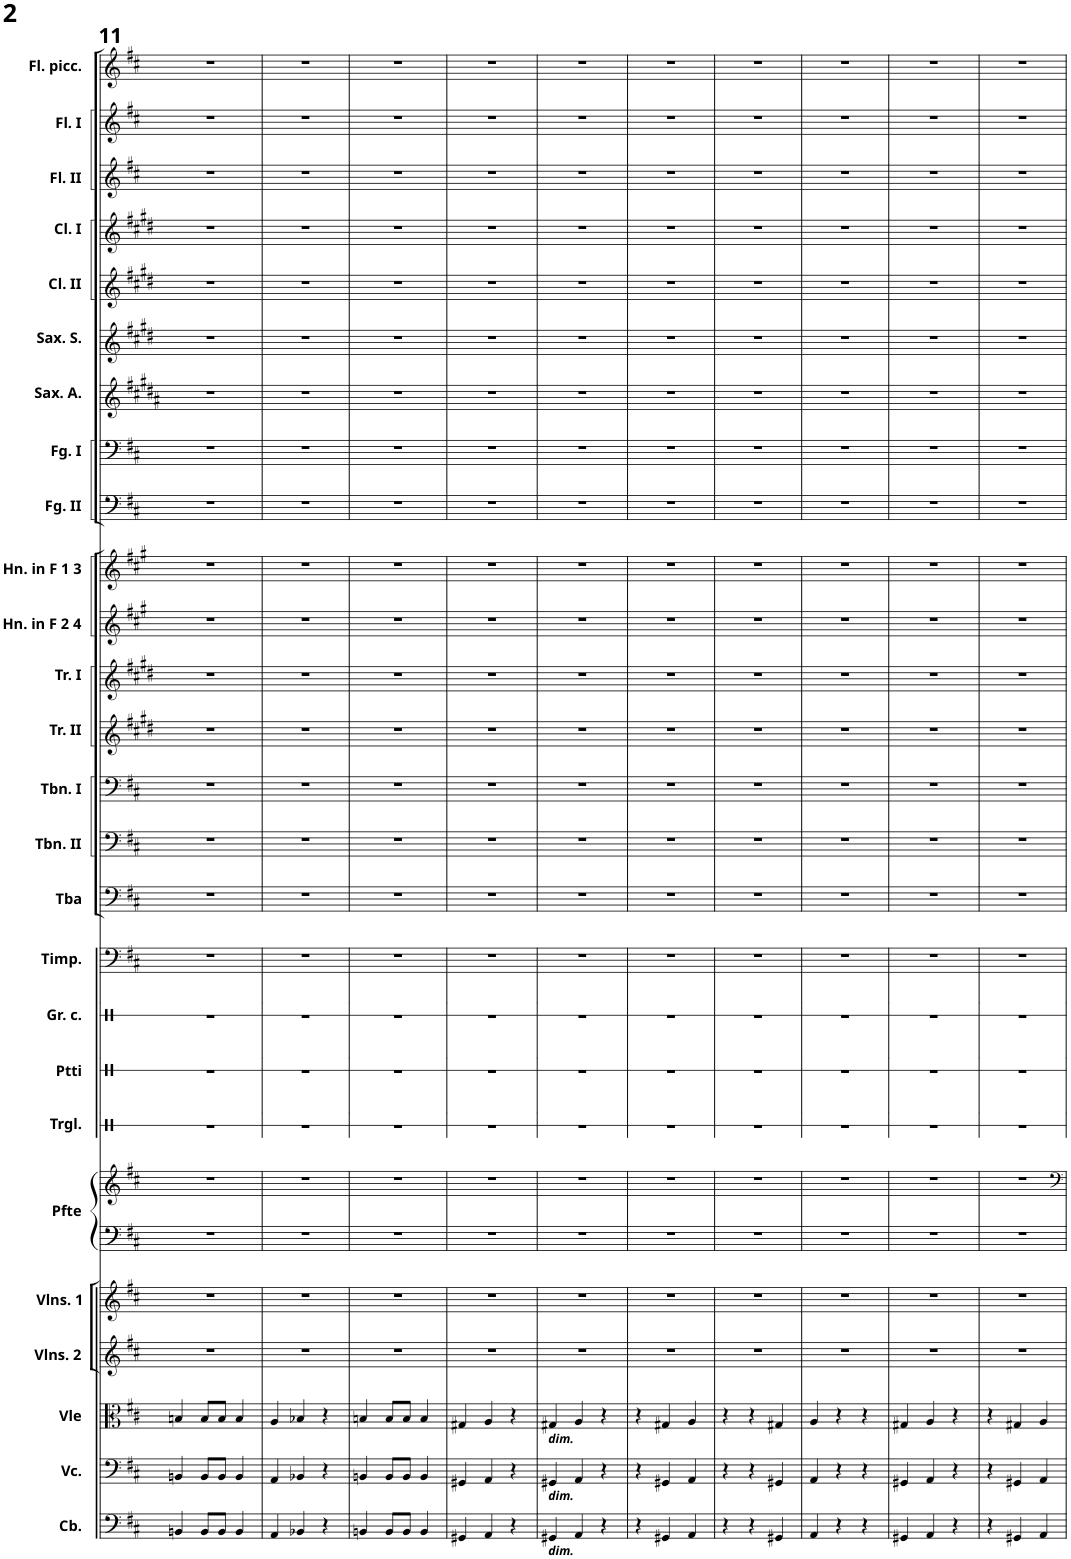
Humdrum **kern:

**kern	**kern	**kern	**kern	**kern	**kern	**kern	**kern	**kern	**kern	**kern	**kern	**kern	**kern	**kern	**kern	**kern	**kern	**kern	**kern	**kern	**kern	**kern	**kern	**kern	**kern	**kern
*part26	*part25	*part24	*part23	*part22	*part21	*part21	*part20	*part19	*part18	*part17	*part16	*part15	*part14	*part13	*part12	*part11	*part10	*part9	*part8	*part7	*part6	*part5	*part4	*part3	*part2	*part1
*staff27	*staff26	*staff25	*staff24	*staff23	*staff22	*staff21	*staff20	*staff19	*staff18	*staff17	*staff16	*staff15	*staff14	*staff13	*staff12	*staff11	*staff10	*staff9	*staff8	*staff7	*staff6	*staff5	*staff4	*staff3	*staff2	*staff1
*I"Contrabbassi	*I"Violoncelli	*I"Viole	*I"Violins 2	*I"Violins 1	*I"Pianoforte	*	*I"Triangolo	*I"Cymbals	*I"Grancassa	*I"Timpani	*I"Tuba	*I"Trombone 2	*I"Trombone 1	*I"Trumpet in Bb 1	*I"Trumpet in Bb 1	*I"Horn in F 2 &amp; 4	*I"Horn in F 1 &amp; 3	*I"Bassoon 2	*I"Bassoon 1	*I"Sassofono contralto	*I"Sassofono soprano	*I"Clarinet in Bb 2	*I"Clarinet in Bb 1	*I"Flute 2	*I"Flute 1	*I"Flauto piccolo
*I'Cb.	*I'Vc.	*I'Vle	*I'Vlns. 2	*I'Vlns. 1	*I'Pfte	*	*I'Trgl.	*	*I'Gr. c.	*I'Timp.	*I'Tba	*	*	*	*I'Tr. I	*I'Hn. in F 2 4	*I'Hn. in F 1 3	*	*	*	*	*I'Cl. II	*I'Cl. I	*	*	*I'Fl. picc.
!!LO:PB:g=z
*clefF4	*clefF4	*clefC3	*clefG2	*clefG2	*clefF4	*clefG2	*clefX	*clefX	*clefX	*clefF4	*clefF4	*clefF4	*clefF4	*clefG2	*clefG2	*clefG2	*clefG2	*clefF4	*clefF4	*clefG2	*clefG2	*clefG2	*clefG2	*clefG2	*clefG2	*clefG2
*Trd7c12	*	*	*	*	*	*	*	*	*	*	*	*	*	*Trd1c2	*Trd1c2	*Trd4c7	*Trd4c7	*	*	*Trd5c9	*Trd1c2	*Trd1c2	*Trd1c2	*	*	*Trd-7c-12
*k[f#c#]	*k[f#c#]	*k[f#c#]	*k[f#c#]	*k[f#c#]	*k[f#c#]	*k[f#c#]	*k[]	*k[]	*k[]	*k[f#c#]	*k[f#c#]	*k[f#c#]	*k[f#c#]	*k[f#c#g#d#]	*k[f#c#g#d#]	*k[f#c#g#]	*k[f#c#g#]	*k[f#c#]	*k[f#c#]	*k[f#c#g#d#a#]	*k[f#c#g#d#]	*k[f#c#g#d#]	*k[f#c#g#d#]	*k[f#c#]	*k[f#c#]	*k[f#c#]
*M3/4	*M3/4	*M3/4	*M3/4	*M3/4	*M3/4	*M3/4	*M3/4	*M3/4	*M3/4	*M3/4	*M3/4	*M3/4	*M3/4	*M3/4	*M3/4	*M3/4	*M3/4	*M3/4	*M3/4	*M3/4	*M3/4	*M3/4	*M3/4	*M3/4	*M3/4	*M3/4
=11	=11	=11	=11	=11	=11	=11	=11	=11	=11	=11	=11	=11	=11	=11	=11	=11	=11	=11	=11	=11	=11	=11	=11	=11	=11	=11
4BBn/	4BBn/	4Bn/	2.r	2.r	2.r	2.r	2.r	2.r	2.r	2.r	2.r	2.r	2.r	2.r	2.r	2.r	2.r	2.r	2.r	2.r	2.r	2.r	2.r	2.r	2.r	2.r
8BB/L	8BB/L	8B/L	.	.	.	.	.	.	.	.	.	.	.	.	.	.	.	.	.	.	.	.	.	.	.	.
8BB/J	8BB/J	8B/J	.	.	.	.	.	.	.	.	.	.	.	.	.	.	.	.	.	.	.	.	.	.	.	.
4BB/	4BB/	4B/	.	.	.	.	.	.	.	.	.	.	.	.	.	.	.	.	.	.	.	.	.	.	.	.
=12	=12	=12	=12	=12	=12	=12	=12	=12	=12	=12	=12	=12	=12	=12	=12	=12	=12	=12	=12	=12	=12	=12	=12	=12	=12	=12
4AA/	4AA/	4A/	2.r	2.r	2.r	2.r	2.r	2.r	2.r	2.r	2.r	2.r	2.r	2.r	2.r	2.r	2.r	2.r	2.r	2.r	2.r	2.r	2.r	2.r	2.r	2.r
4BB-X/	4BB-X/	4B-X/	.	.	.	.	.	.	.	.	.	.	.	.	.	.	.	.	.	.	.	.	.	.	.	.
4r	4r	4r	.	.	.	.	.	.	.	.	.	.	.	.	.	.	.	.	.	.	.	.	.	.	.	.
=13	=13	=13	=13	=13	=13	=13	=13	=13	=13	=13	=13	=13	=13	=13	=13	=13	=13	=13	=13	=13	=13	=13	=13	=13	=13	=13
4BBn/	4BBn/	4Bn/	2.r	2.r	2.r	2.r	2.r	2.r	2.r	2.r	2.r	2.r	2.r	2.r	2.r	2.r	2.r	2.r	2.r	2.r	2.r	2.r	2.r	2.r	2.r	2.r
8BB/L	8BB/L	8B/L	.	.	.	.	.	.	.	.	.	.	.	.	.	.	.	.	.	.	.	.	.	.	.	.
8BB/J	8BB/J	8B/J	.	.	.	.	.	.	.	.	.	.	.	.	.	.	.	.	.	.	.	.	.	.	.	.
4BB/	4BB/	4B/	.	.	.	.	.	.	.	.	.	.	.	.	.	.	.	.	.	.	.	.	.	.	.	.
=14	=14	=14	=14	=14	=14	=14	=14	=14	=14	=14	=14	=14	=14	=14	=14	=14	=14	=14	=14	=14	=14	=14	=14	=14	=14	=14
4GG#X/	4GG#X/	4G#X/	2.r	2.r	2.r	2.r	2.r	2.r	2.r	2.r	2.r	2.r	2.r	2.r	2.r	2.r	2.r	2.r	2.r	2.r	2.r	2.r	2.r	2.r	2.r	2.r
4AA/	4AA/	4A/	.	.	.	.	.	.	.	.	.	.	.	.	.	.	.	.	.	.	.	.	.	.	.	.
4r	4r	4r	.	.	.	.	.	.	.	.	.	.	.	.	.	.	.	.	.	.	.	.	.	.	.	.
=15	=15	=15	=15	=15	=15	=15	=15	=15	=15	=15	=15	=15	=15	=15	=15	=15	=15	=15	=15	=15	=15	=15	=15	=15	=15	=15
!	!	!LO:TX:b:Bi:t=dim.	!	!	!	!	!	!	!	!	!	!	!	!	!	!	!	!	!	!	!	!	!	!	!	!
!	!LO:TX:b:Bi:t=dim.	!	!	!	!	!	!	!	!	!	!	!	!	!	!	!	!	!	!	!	!	!	!	!	!	!
!LO:TX:b:Bi:t=dim.	!	!	!	!	!	!	!	!	!	!	!	!	!	!	!	!	!	!	!	!	!	!	!	!	!	!
4GG#X/	4GG#X/	4G#X/	2.r	2.r	2.r	2.r	2.r	2.r	2.r	2.r	2.r	2.r	2.r	2.r	2.r	2.r	2.r	2.r	2.r	2.r	2.r	2.r	2.r	2.r	2.r	2.r
4AA/	4AA/	4A/	.	.	.	.	.	.	.	.	.	.	.	.	.	.	.	.	.	.	.	.	.	.	.	.
4r	4r	4r	.	.	.	.	.	.	.	.	.	.	.	.	.	.	.	.	.	.	.	.	.	.	.	.
=16	=16	=16	=16	=16	=16	=16	=16	=16	=16	=16	=16	=16	=16	=16	=16	=16	=16	=16	=16	=16	=16	=16	=16	=16	=16	=16
4r	4r	4r	2.r	2.r	2.r	2.r	2.r	2.r	2.r	2.r	2.r	2.r	2.r	2.r	2.r	2.r	2.r	2.r	2.r	2.r	2.r	2.r	2.r	2.r	2.r	2.r
4GG#X/	4GG#X/	4G#X/	.	.	.	.	.	.	.	.	.	.	.	.	.	.	.	.	.	.	.	.	.	.	.	.
4AA/	4AA/	4A/	.	.	.	.	.	.	.	.	.	.	.	.	.	.	.	.	.	.	.	.	.	.	.	.
=17	=17	=17	=17	=17	=17	=17	=17	=17	=17	=17	=17	=17	=17	=17	=17	=17	=17	=17	=17	=17	=17	=17	=17	=17	=17	=17
4r	4r	4r	2.r	2.r	2.r	2.r	2.r	2.r	2.r	2.r	2.r	2.r	2.r	2.r	2.r	2.r	2.r	2.r	2.r	2.r	2.r	2.r	2.r	2.r	2.r	2.r
4r	4r	4r	.	.	.	.	.	.	.	.	.	.	.	.	.	.	.	.	.	.	.	.	.	.	.	.
4GG#X/	4GG#X/	4G#X/	.	.	.	.	.	.	.	.	.	.	.	.	.	.	.	.	.	.	.	.	.	.	.	.
=18	=18	=18	=18	=18	=18	=18	=18	=18	=18	=18	=18	=18	=18	=18	=18	=18	=18	=18	=18	=18	=18	=18	=18	=18	=18	=18
4AA/	4AA/	4A/	2.r	2.r	2.r	2.r	2.r	2.r	2.r	2.r	2.r	2.r	2.r	2.r	2.r	2.r	2.r	2.r	2.r	2.r	2.r	2.r	2.r	2.r	2.r	2.r
4r	4r	4r	.	.	.	.	.	.	.	.	.	.	.	.	.	.	.	.	.	.	.	.	.	.	.	.
4r	4r	4r	.	.	.	.	.	.	.	.	.	.	.	.	.	.	.	.	.	.	.	.	.	.	.	.
=19	=19	=19	=19	=19	=19	=19	=19	=19	=19	=19	=19	=19	=19	=19	=19	=19	=19	=19	=19	=19	=19	=19	=19	=19	=19	=19
4GG#X/	4GG#X/	4G#X/	2.r	2.r	2.r	2.r	2.r	2.r	2.r	2.r	2.r	2.r	2.r	2.r	2.r	2.r	2.r	2.r	2.r	2.r	2.r	2.r	2.r	2.r	2.r	2.r
4AA/	4AA/	4A/	.	.	.	.	.	.	.	.	.	.	.	.	.	.	.	.	.	.	.	.	.	.	.	.
4r	4r	4r	.	.	.	.	.	.	.	.	.	.	.	.	.	.	.	.	.	.	.	.	.	.	.	.
=20	=20	=20	=20	=20	=20	=20	=20	=20	=20	=20	=20	=20	=20	=20	=20	=20	=20	=20	=20	=20	=20	=20	=20	=20	=20	=20
4r	4r	4r	2.r	2.r	2.r	2.r	2.r	2.r	2.r	2.r	2.r	2.r	2.r	2.r	2.r	2.r	2.r	2.r	2.r	2.r	2.r	2.r	2.r	2.r	2.r	2.r
4GG#X/	4GG#X/	4G#X/	.	.	.	.	.	.	.	.	.	.	.	.	.	.	.	.	.	.	.	.	.	.	.	.
4AA/	4AA/	4A/	.	.	.	.	.	.	.	.	.	.	.	.	.	.	.	.	.	.	.	.	.	.	.	.
=	=	=	=	=	=	=	=	=	=	=	=	=	=	=	=	=	=	=	=	=	=	=	=	=	=	=
*-	*-	*-	*-	*-	*-	*-	*-	*-	*-	*-	*-	*-	*-	*-	*-	*-	*-	*-	*-	*-	*-	*-	*-	*-	*-	*-
